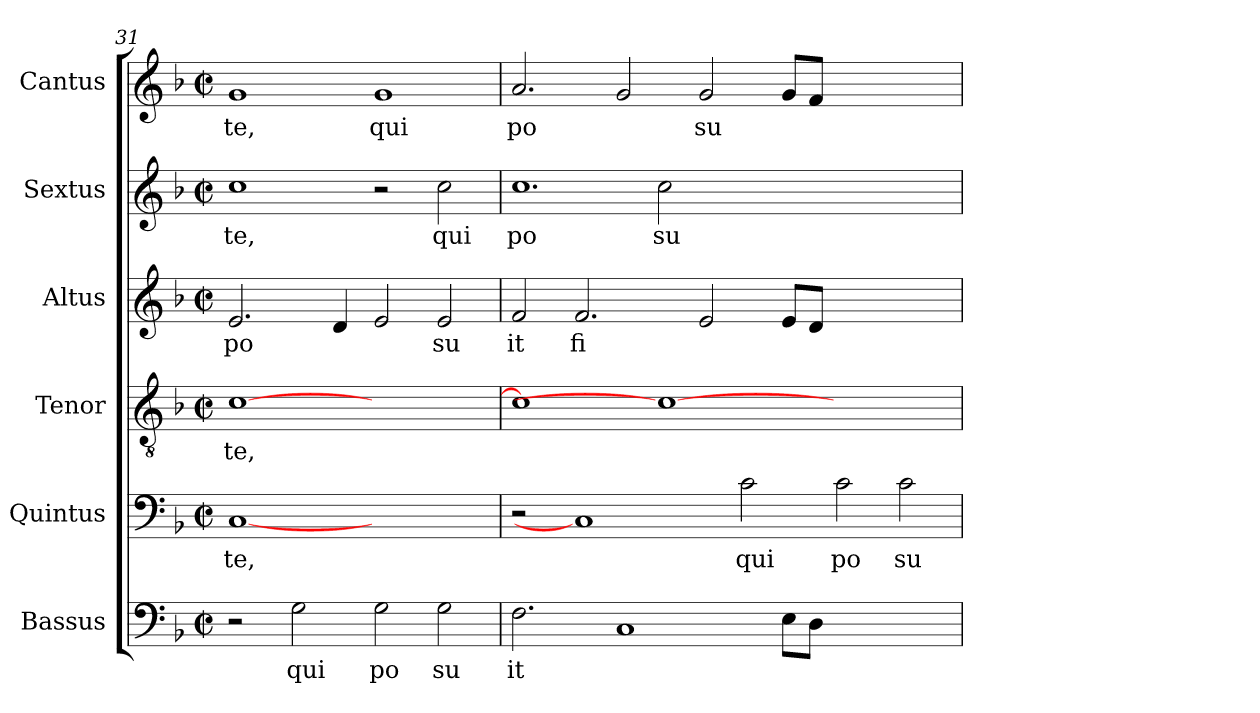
**kern	**text	**kern	**text	**kern	**text	**kern	**text	**kern	**text	**kern	**text
*part6	*part6	*part5	*part5	*part4	*part4	*part3	*part3	*part2	*part2	*part1	*part1
*staff6	*staff6	*staff5	*staff5	*staff4	*staff4	*staff3	*staff3	*staff2	*staff2	*staff1	*staff1
*I"Bassus	*	*I"Quintus	*	*I"Tenor	*	*I"Altus	*	*I"Sextus	*	*I"Cantus	*
*I'Bassus	*	*I'Quintus	*	*I'Tenor	*	*I'Altus	*	*I'Sextus	*	*I'Cantus	*
*clefF4	*	*clefF4	*	*clefGv2	*	*clefG2	*	*clefG2	*	*clefG2	*
*k[b-]	*	*k[b-]	*	*k[b-]	*	*k[b-]	*	*k[b-]	*	*k[b-]	*
*F:	*	*F:	*	*F:	*	*F:	*	*F:	*	*F:	*
*M2/2	*	*M2/2	*	*M2/2	*	*M2/2	*	*M2/2	*	*M2/2	*
*met(c|)	*	*met(c|)	*	*met(c|)	*	*met(c|)	*	*met(c|)	*	*met(c|)	*
=31	=31	=31	=31	=31	=31	=31	=31	=31	=31	=31	=31
!	!	!	!LO:LY:b:cj	!	!LO:LY:b:cj	!	!LO:LY:b:cj	!	!LO:LY:b:cj	!	!LO:LY:b:cj
2r	.	[1C	te,	[>1c	te,	2.e/	po	1cc	te,	1g	te,
!	!LO:LY:b:cj	!	!	!	!	!	!	!	!	!	!
2G\	qui	.	.	.	.	.	.	.	.	.	.
.	.	.	.	.	.	4d/	.	.	.	.	.
!	!LO:LY:b:cj	!	!	!	!	!	!	!	!	!	!LO:LY:b:cj
2G\	po	1ryy	.	1ryy	.	2e/	.	2r	.	1g	qui
!	!LO:LY:b:cj	!	!	!	!	!	!LO:LY:b:cj	!	!LO:LY:b:cj	!	!
2G\	su	.	.	.	.	2e/	su	2cc\	qui	.	.
=32	=32	=32	=32	=32	=32	=32	=32	=32	=32	=32	=32
!	!LO:LY:b:cj	!	!	!	!	!	!LO:LY:b:cj	!LO:N:vis=1.	!LO:LY:b:cj	!	!LO:LY:b:cj
2.F\	it	2r	.	1c]	.	2f/	it	1cc	po	2.a/	po
!	!	!	!	!	!	!	!LO:LY:b:cj	!	!	!	!
.	.	1C]	.	.	.	2.f/	fi	.	.	.	.
1C	.	.	.	.	.	.	.	.	.	2g/	.
!	!	!	!	!	!	!	!	!	!LO:LY:b:cj	!	!
.	.	.	.	1c_	.	.	.	2cc\	su	.	.
!	!	!	!	!	!	!	!	!	!	!	!LO:LY:b:cj
.	.	.	.	.	.	2e/	.	.	.	2g/	su
!	!	!	!LO:LY:b:cj	!	!	!	!	!	!	!	!
.	.	2c\	qui	.	.	.	.	1.ryy	.	.	.
8E\L	.	.	.	.	.	8e/L	.	.	.	8g/L	.
8D\J	.	.	.	.	.	8d/J	.	.	.	8f/J	.
!	!	!	!LO:LY:b:cj	!	!	!	!	!	!	!	!
1ryy	.	2c\	po	1ryy	.	1ryy	.	.	.	1ryy	.
!	!	!	!LO:LY:b:cj	!	!	!	!	!	!	!	!
.	.	2c\	su	.	.	.	.	.	.	.	.
=	=	=	=	=	=	=	=	=	=	=	=
*-	*-	*-	*-	*-	*-	*-	*-	*-	*-	*-	*-
